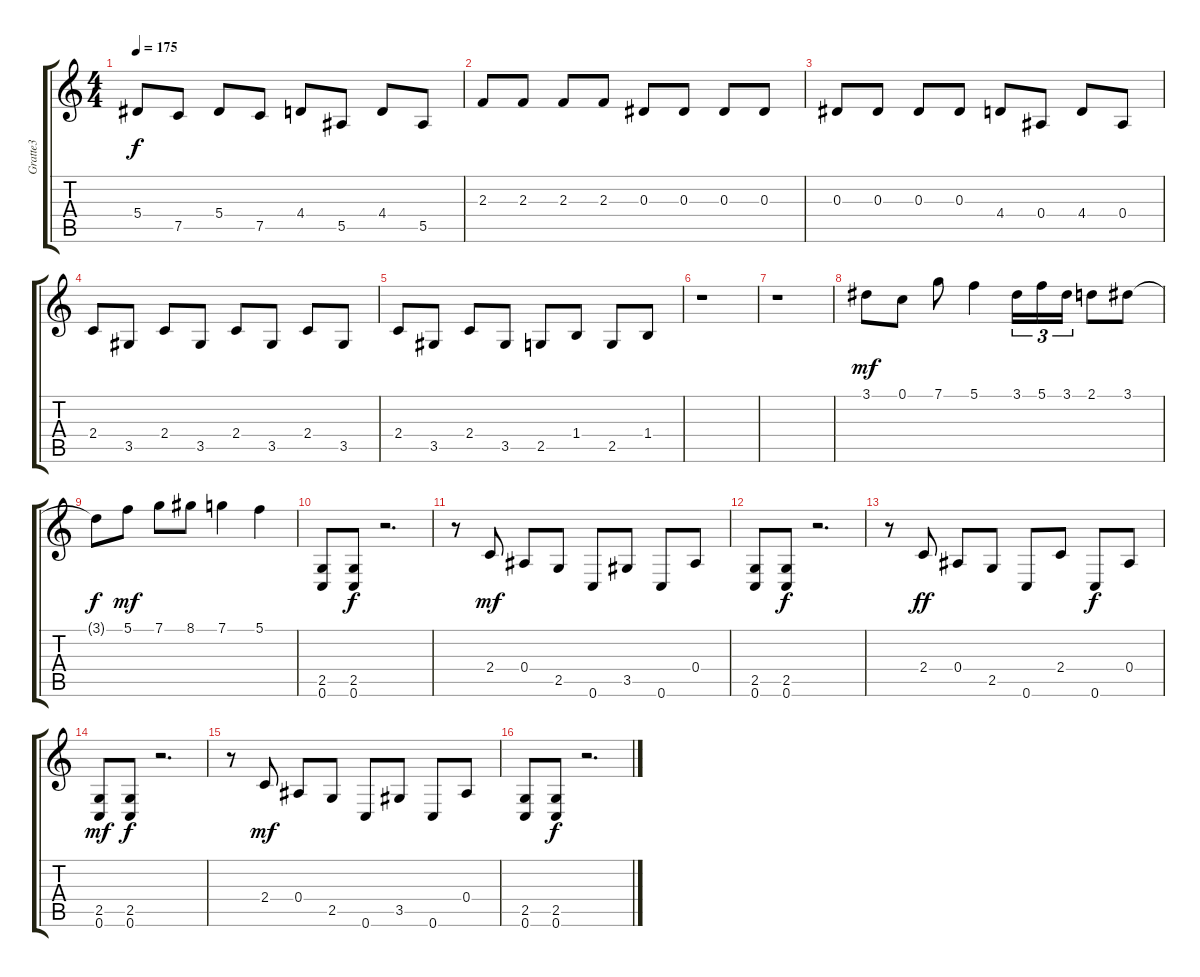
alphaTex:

\track ("Gratte3" "Gratte3") {instrument distortionguitar}
\staff {score tabs}
\tuning (C4 G3 Eb3 Bb2 F2 C2) {hide}
\ts (4 4)
\tempo 175
\clef g2
\ks c
5.4.8{dy f} 7.5.8 5.4.8 7.5.8 4.4.8 5.5.8 4.4.8 5.5.8 |
2.3.8 2.3.8 2.3.8 2.3.8 0.3.8 0.3.8 0.3.8 0.3.8 |
0.3.8 0.3.8 0.3.8 0.3.8 4.4.8 0.4.8 4.4.8 0.4.8 |
2.4.8 3.5.8 2.4.8 3.5.8 2.4.8 3.5.8 2.4.8 3.5.8 |
2.4.8 3.5.8 2.4.8 3.5.8 2.5.8 1.4.8 2.5.8 1.4.8 |
r.1 |
r.1 |
3.1.8{dy mf} 0.1.8 7.1.8 5.1.4 3.1.16{tu (3 2)} 5.1.16{tu (3 2)} 3.1.16{tu (3 2)} 2.1.8 3.1.8 |
3.1{t}.8{dy f} 5.1.8{dy mf} 7.1.8 8.1.8 7.1.4 5.1.4 |
(2.5 0.6).8 (2.5 0.6).8{dy f} r.2{d} |
r.8 2.4.8{dy mf} 0.4.8 2.5.8 0.6.8 3.5.8 0.6.8 0.4.8 |
(2.5 0.6).8 (2.5 0.6).8{dy f} r.2{d} |
r.8 2.4.8{dy ff} 0.4.8 2.5.8 0.6.8 2.4.8 0.6.8{dy f} 0.4.8 |
(2.5 0.6).8{dy mf} (2.5 0.6).8{dy f} r.2{d} |
r.8 2.4.8{dy mf} 0.4.8 2.5.8 0.6.8 3.5.8 0.6.8 0.4.8 |
(2.5 0.6).8 (2.5 0.6).8{dy f} r.2{d}
